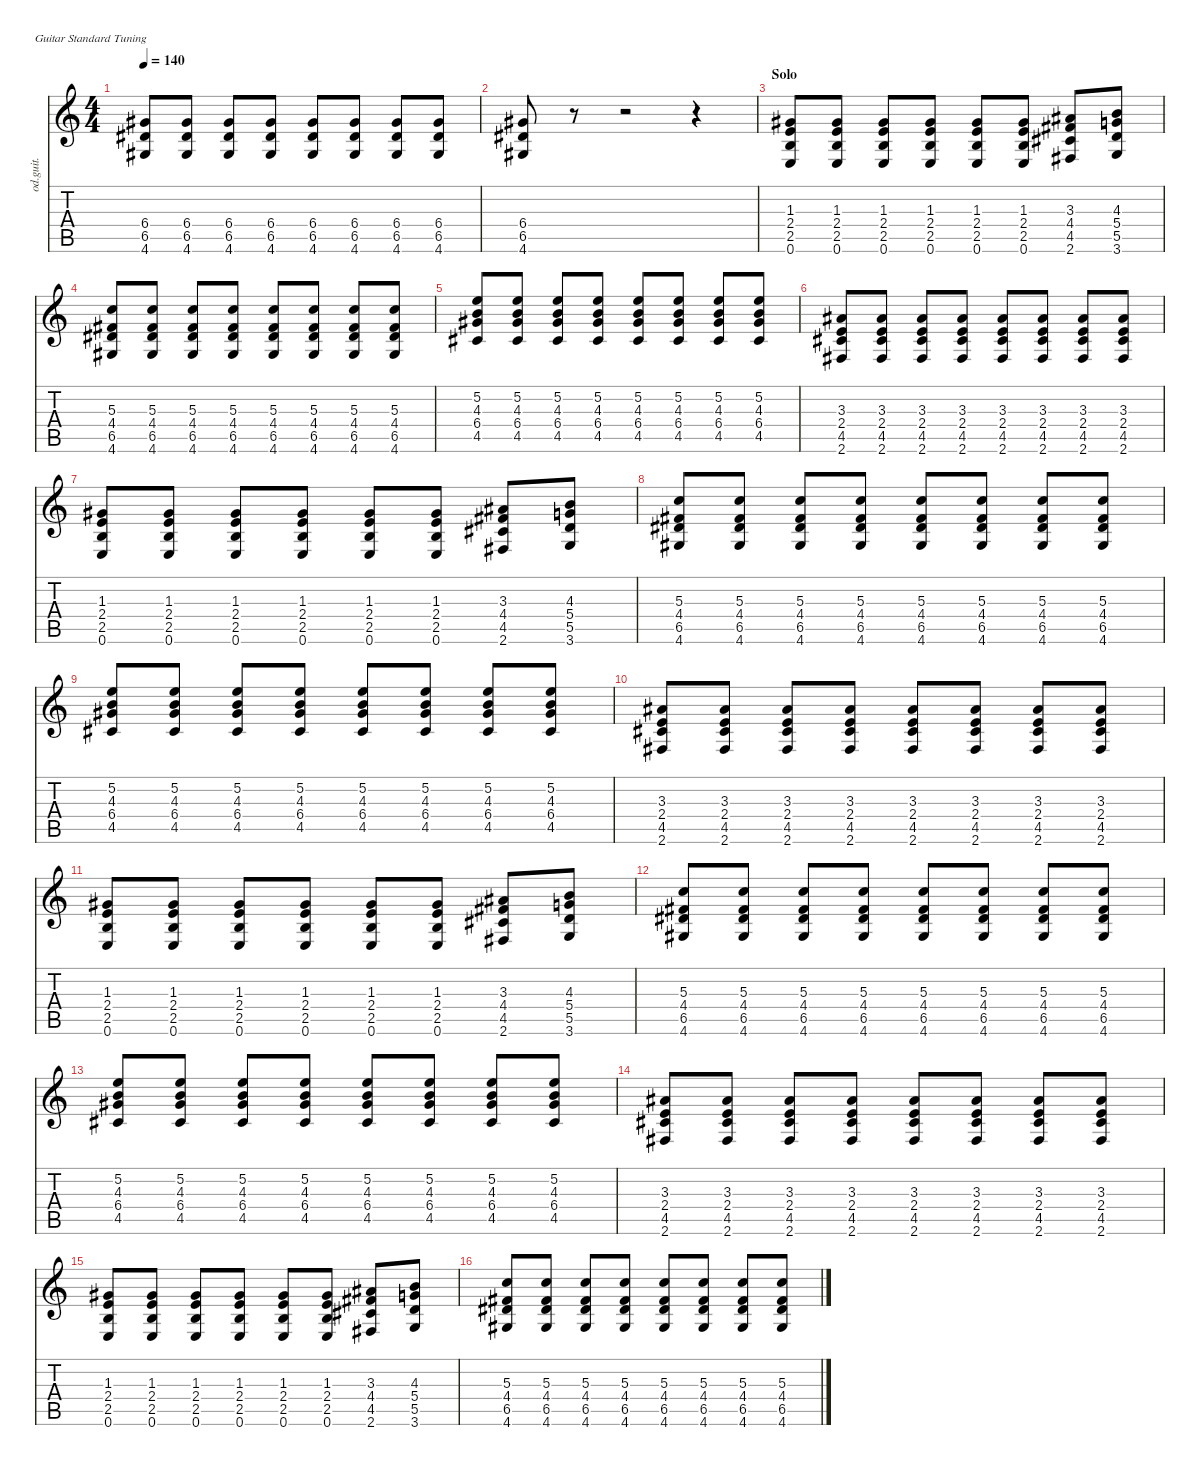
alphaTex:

\defaultSystemsLayout 4
\hideDynamics
\bracketExtendMode nobrackets
\otherSystemsTrackNameOrientation horizontal
\track ("Ритм" "od.guit.") {instrument overdrivenguitar}
\staff {score tabs}
\tuning (E4 B3 G3 D3 A2 E2)
\ts (4 4)
\tempo 140
\clef g2
\ks c
(4.6{acc #} 6.5{acc #} 6.4{acc #}).8{dy mf beam Up} (4.6{acc #} 6.5{acc #} 6.4{acc #}).8{beam Up} (4.6{acc #} 6.5{acc #} 6.4{acc #}).8{beam Up} (4.6{acc #} 6.5{acc #} 6.4{acc #}).8{beam Up} (4.6{acc #} 6.5{acc #} 6.4{acc #}).8{beam Up} (4.6{acc #} 6.5{acc #} 6.4{acc #}).8{beam Up} (4.6{acc #} 6.5{acc #} 6.4{acc #}).8{beam Up} (4.6{acc #} 6.5{acc #} 6.4{acc #}).8{beam Up} |
(4.6{acc #} 6.5{acc #} 6.4{acc #}).8{beam Up} r.8{beam Up} r.2{beam Up} r.4{beam Up} |
\section ("" "Solo")
(0.6 2.5 2.4 1.3{acc #}).8{beam Up} (0.6 2.5 2.4 1.3{acc #}).8{beam Up} (0.6 2.5 2.4 1.3{acc #}).8{beam Up} (0.6 2.5 2.4 1.3{acc #}).8{beam Up} (0.6 2.5 2.4 1.3{acc #}).8{beam Up} (0.6 2.5 2.4 1.3{acc #}).8{beam Up} (2.6{acc #} 4.5{acc #} 4.4{acc #} 3.3{acc #}).8{beam Up} (3.6 5.5 5.4 4.3).8{beam Up} |
(4.6{acc #} 6.5{acc #} 4.4{acc #} 5.3).8{beam Up} (4.6{acc #} 6.5{acc #} 4.4{acc #} 5.3).8{beam Up} (4.6{acc #} 6.5{acc #} 4.4{acc #} 5.3).8{beam Up} (4.6{acc #} 6.5{acc #} 4.4{acc #} 5.3).8{beam Up} (4.6{acc #} 6.5{acc #} 4.4{acc #} 5.3).8{beam Up} (4.6{acc #} 6.5{acc #} 4.4{acc #} 5.3).8{beam Up} (4.6{acc #} 6.5{acc #} 4.4{acc #} 5.3).8{beam Up} (4.6{acc #} 6.5{acc #} 4.4{acc #} 5.3).8{beam Up} |
(4.5{acc #} 6.4{acc #} 4.3 5.2).8{beam Up} (4.5{acc #} 6.4{acc #} 4.3 5.2).8{beam Up} (4.5{acc #} 6.4{acc #} 4.3 5.2).8{beam Up} (4.5{acc #} 6.4{acc #} 4.3 5.2).8{beam Up} (4.5{acc #} 6.4{acc #} 4.3 5.2).8{beam Up} (4.5{acc #} 6.4{acc #} 4.3 5.2).8{beam Up} (4.5{acc #} 6.4{acc #} 4.3 5.2).8{beam Up} (4.5{acc #} 6.4{acc #} 4.3 5.2).8{beam Up} |
(2.6{acc #} 4.5{acc #} 2.4 3.3{acc #}).8{beam Up} (2.6{acc #} 4.5{acc #} 2.4 3.3{acc #}).8{beam Up} (2.6{acc #} 4.5{acc #} 2.4 3.3{acc #}).8{beam Up} (2.6{acc #} 4.5{acc #} 2.4 3.3{acc #}).8{beam Up} (2.6{acc #} 4.5{acc #} 2.4 3.3{acc #}).8{beam Up} (2.6{acc #} 4.5{acc #} 2.4 3.3{acc #}).8{beam Up} (2.6{acc #} 4.5{acc #} 2.4 3.3{acc #}).8{beam Up} (2.6{acc #} 4.5{acc #} 2.4 3.3{acc #}).8{beam Up} |
(0.6 2.5 2.4 1.3{acc #}).8{beam Up} (0.6 2.5 2.4 1.3{acc #}).8{beam Up} (0.6 2.5 2.4 1.3{acc #}).8{beam Up} (0.6 2.5 2.4 1.3{acc #}).8{beam Up} (0.6 2.5 2.4 1.3{acc #}).8{beam Up} (0.6 2.5 2.4 1.3{acc #}).8{beam Up} (2.6{acc #} 4.5{acc #} 4.4{acc #} 3.3{acc #}).8{beam Up} (3.6 5.5 5.4 4.3).8{beam Up} |
(4.6{acc #} 6.5{acc #} 4.4{acc #} 5.3).8{beam Up} (4.6{acc #} 6.5{acc #} 4.4{acc #} 5.3).8{beam Up} (4.6{acc #} 6.5{acc #} 4.4{acc #} 5.3).8{beam Up} (4.6{acc #} 6.5{acc #} 4.4{acc #} 5.3).8{beam Up} (4.6{acc #} 6.5{acc #} 4.4{acc #} 5.3).8{beam Up} (4.6{acc #} 6.5{acc #} 4.4{acc #} 5.3).8{beam Up} (4.6{acc #} 6.5{acc #} 4.4{acc #} 5.3).8{beam Up} (4.6{acc #} 6.5{acc #} 4.4{acc #} 5.3).8{beam Up} |
(4.5{acc #} 6.4{acc #} 4.3 5.2).8{beam Up} (4.5{acc #} 6.4{acc #} 4.3 5.2).8{beam Up} (4.5{acc #} 6.4{acc #} 4.3 5.2).8{beam Up} (4.5{acc #} 6.4{acc #} 4.3 5.2).8{beam Up} (4.5{acc #} 6.4{acc #} 4.3 5.2).8{beam Up} (4.5{acc #} 6.4{acc #} 4.3 5.2).8{beam Up} (4.5{acc #} 6.4{acc #} 4.3 5.2).8{beam Up} (4.5{acc #} 6.4{acc #} 4.3 5.2).8{beam Up} |
(2.6{acc #} 4.5{acc #} 2.4 3.3{acc #}).8{beam Up} (2.6{acc #} 4.5{acc #} 2.4 3.3{acc #}).8{beam Up} (2.6{acc #} 4.5{acc #} 2.4 3.3{acc #}).8{beam Up} (2.6{acc #} 4.5{acc #} 2.4 3.3{acc #}).8{beam Up} (2.6{acc #} 4.5{acc #} 2.4 3.3{acc #}).8{beam Up} (2.6{acc #} 4.5{acc #} 2.4 3.3{acc #}).8{beam Up} (2.6{acc #} 4.5{acc #} 2.4 3.3{acc #}).8{beam Up} (2.6{acc #} 4.5{acc #} 2.4 3.3{acc #}).8{beam Up} |
(0.6 2.5 2.4 1.3{acc #}).8{beam Up} (0.6 2.5 2.4 1.3{acc #}).8{beam Up} (0.6 2.5 2.4 1.3{acc #}).8{beam Up} (0.6 2.5 2.4 1.3{acc #}).8{beam Up} (0.6 2.5 2.4 1.3{acc #}).8{beam Up} (0.6 2.5 2.4 1.3{acc #}).8{beam Up} (2.6{acc #} 4.5{acc #} 4.4{acc #} 3.3{acc #}).8{beam Up} (3.6 5.5 5.4 4.3).8{beam Up} |
(4.6{acc #} 6.5{acc #} 4.4{acc #} 5.3).8{beam Up} (4.6{acc #} 6.5{acc #} 4.4{acc #} 5.3).8{beam Up} (4.6{acc #} 6.5{acc #} 4.4{acc #} 5.3).8{beam Up} (4.6{acc #} 6.5{acc #} 4.4{acc #} 5.3).8{beam Up} (4.6{acc #} 6.5{acc #} 4.4{acc #} 5.3).8{beam Up} (4.6{acc #} 6.5{acc #} 4.4{acc #} 5.3).8{beam Up} (4.6{acc #} 6.5{acc #} 4.4{acc #} 5.3).8{beam Up} (4.6{acc #} 6.5{acc #} 4.4{acc #} 5.3).8{beam Up} |
(4.5{acc #} 6.4{acc #} 4.3 5.2).8{beam Up} (4.5{acc #} 6.4{acc #} 4.3 5.2).8{beam Up} (4.5{acc #} 6.4{acc #} 4.3 5.2).8{beam Up} (4.5{acc #} 6.4{acc #} 4.3 5.2).8{beam Up} (4.5{acc #} 6.4{acc #} 4.3 5.2).8{beam Up} (4.5{acc #} 6.4{acc #} 4.3 5.2).8{beam Up} (4.5{acc #} 6.4{acc #} 4.3 5.2).8{beam Up} (4.5{acc #} 6.4{acc #} 4.3 5.2).8{beam Up} |
(2.6{acc #} 4.5{acc #} 2.4 3.3{acc #}).8{beam Up} (2.6{acc #} 4.5{acc #} 2.4 3.3{acc #}).8{beam Up} (2.6{acc #} 4.5{acc #} 2.4 3.3{acc #}).8{beam Up} (2.6{acc #} 4.5{acc #} 2.4 3.3{acc #}).8{beam Up} (2.6{acc #} 4.5{acc #} 2.4 3.3{acc #}).8{beam Up} (2.6{acc #} 4.5{acc #} 2.4 3.3{acc #}).8{beam Up} (2.6{acc #} 4.5{acc #} 2.4 3.3{acc #}).8{beam Up} (2.6{acc #} 4.5{acc #} 2.4 3.3{acc #}).8{beam Up} |
(0.6 2.5 2.4 1.3{acc #}).8{beam Up} (0.6 2.5 2.4 1.3{acc #}).8{beam Up} (0.6 2.5 2.4 1.3{acc #}).8{beam Up} (0.6 2.5 2.4 1.3{acc #}).8{beam Up} (0.6 2.5 2.4 1.3{acc #}).8{beam Up} (0.6 2.5 2.4 1.3{acc #}).8{beam Up} (2.6{acc #} 4.5{acc #} 4.4{acc #} 3.3{acc #}).8{beam Up} (3.6 5.5 5.4 4.3).8{beam Up} |
(4.6{acc #} 6.5{acc #} 4.4{acc #} 5.3).8{beam Up} (4.6{acc #} 6.5{acc #} 4.4{acc #} 5.3).8{beam Up} (4.6{acc #} 6.5{acc #} 4.4{acc #} 5.3).8{beam Up} (4.6{acc #} 6.5{acc #} 4.4{acc #} 5.3).8{beam Up} (4.6{acc #} 6.5{acc #} 4.4{acc #} 5.3).8{beam Up} (4.6{acc #} 6.5{acc #} 4.4{acc #} 5.3).8{beam Up} (4.6{acc #} 6.5{acc #} 4.4{acc #} 5.3).8{beam Up} (4.6{acc #} 6.5{acc #} 4.4{acc #} 5.3).8{beam Up}
